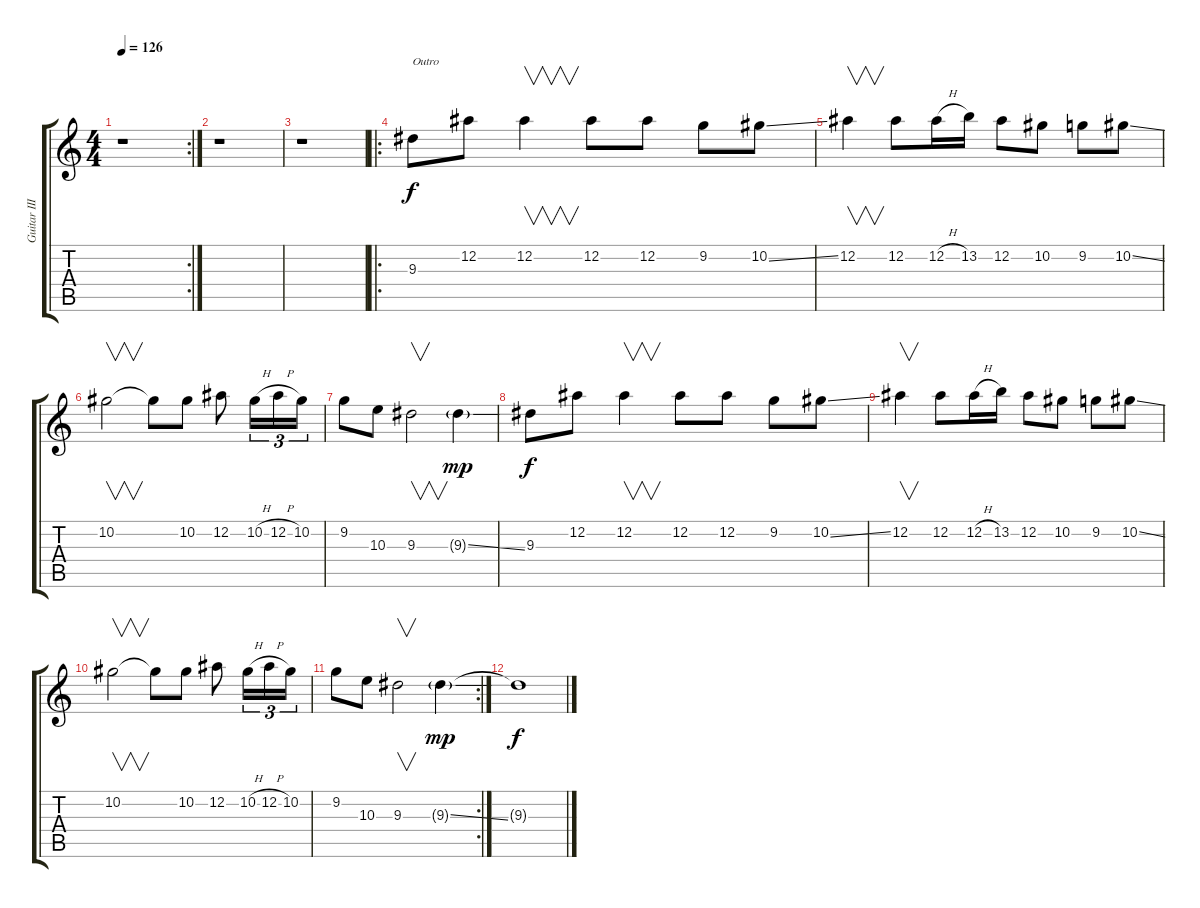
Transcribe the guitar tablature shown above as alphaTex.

\track ("Guitar III" "Guitar III") {instrument distortionguitar}
\staff {score tabs}
\tuning (Eb4 Bb3 Gb3 Db3 Ab2 Eb2) {hide}
\rc 2
\ts (4 4)
\tempo 126
\clef g2
\ks c
r.1{dy f} |
r.1 |
r.1 |
\ro
9.3.8{txt "Outro"} 12.2.8 12.2.4{v} 12.2.8 12.2.8 9.2.8 10.2{ss}.8 |
12.2.4{v} 12.2.8 12.2{h}.16 13.2.16 12.2.8 10.2.8 9.2.8 10.2{ss}.8 |
10.2.2{v} 10.2{t}.8 10.2.8 12.2.8 10.2{h}.16{tu (3 2)} 12.2{h}.16{tu (3 2)} 10.2.16{tu (3 2)} |
9.2.8 10.3.8 9.3.2{v} 9.3{ss g}.4{dy mp} |
9.3.8{dy f} 12.2.8 12.2.4{v} 12.2.8 12.2.8 9.2.8 10.2{ss}.8 |
12.2.4{v} 12.2.8 12.2{h}.16 13.2.16 12.2.8 10.2.8 9.2.8 10.2{ss}.8 |
10.2.2{v} 10.2{t}.8 10.2.8 12.2.8 10.2{h}.16{tu (3 2)} 12.2{h}.16{tu (3 2)} 10.2.16{tu (3 2)} |
\rc 2
9.2.8 10.3.8 9.3.2{v} 9.3{ss g}.4{dy mp} |
9.3{t}.1{dy f}
